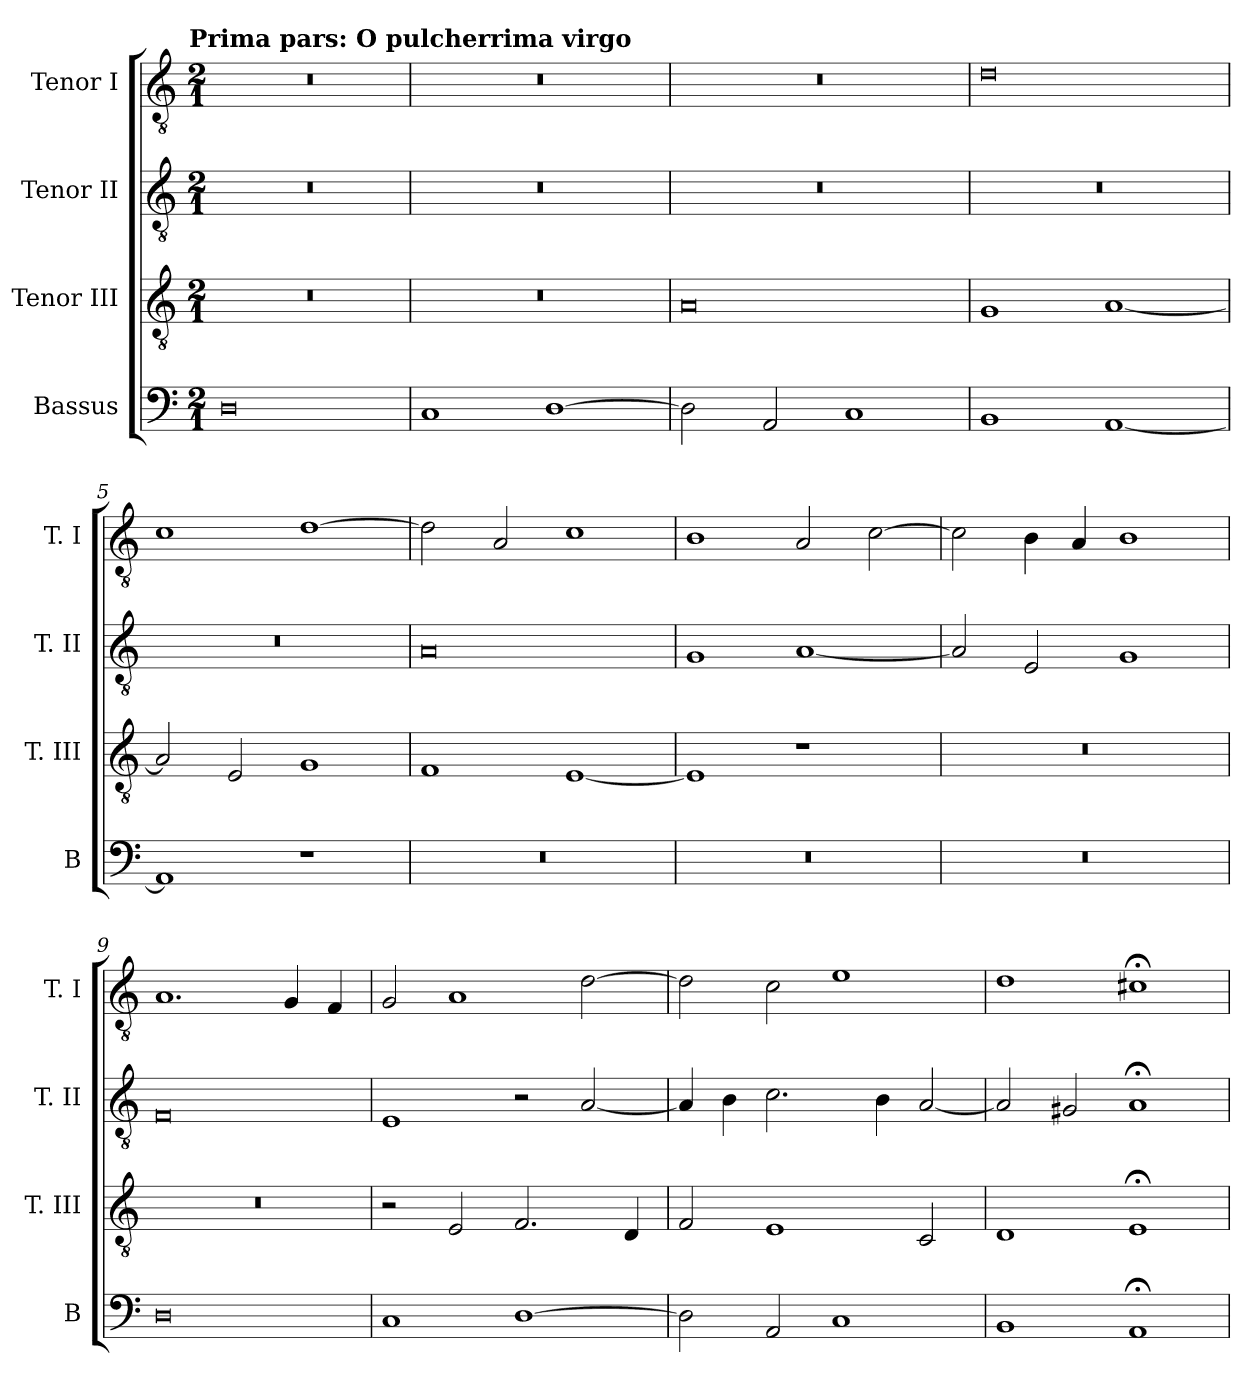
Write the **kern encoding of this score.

**kern	**kern	**kern	**kern
*part4	*part3	*part2	*part1
*staff4	*staff3	*staff2	*staff1
*I"Bassus	*I"Tenor III	*I"Tenor II	*I"Tenor I
*I'B	*I'T. III	*I'T. II	*I'T. I
*clefF4	*clefGv2	*clefGv2	*clefGv2
*k[]	*k[]	*k[]	*k[]
*C:	*C:	*C:	*C:
!!LO:TX:omd:t=Prima pars&colon; O pulcherrima virgo
*M2/1	*M2/1	*M2/1	*M2/1
=1	=1	=1	=1
0D	0r	0r	0r
=2	=2	=2	=2
1C	0r	0r	0r
[1D	.	.	.
=3	=3	=3	=3
2D]	0A	0r	0r
2AA	.	.	.
1C	.	.	.
=4	=4	=4	=4
1BB	1G	0r	0d
[1AA	[1A	.	.
=5	=5	=5	=5
1AA]	2A]	0r	1c
.	2E	.	.
1r	1G	.	[1d
=6	=6	=6	=6
0r	1F	0A	2d]
.	.	.	2A
.	[1E	.	1c
=7	=7	=7	=7
0r	1E]	1G	1B
.	1r	[1A	2A
.	.	.	[2c
=8	=8	=8	=8
0r	0r	2A]	2c]
.	.	2E	4B
.	.	.	4A
.	.	1G	1B
=9	=9	=9	=9
0D	0r	0F	1.A
.	.	.	4G
.	.	.	4F
=10	=10	=10	=10
1C	2r	1E	2G
.	2E	.	1A
[1D	2.F	2r	.
.	.	[2A	[2d
.	4D	.	.
=11	=11	=11	=11
2D]	2F	4A]	2d]
.	.	4B	.
2AA	1E	2.c	2c
1C	.	.	1e
.	.	4B	.
.	2C	[2A	.
=12	=12	=12	=12
1BB	1D	2A]	1d
.	.	2G#X	.
1AA;<	1E;<	1A;<	1c#X;<
=	=	=	=
*-	*-	*-	*-
